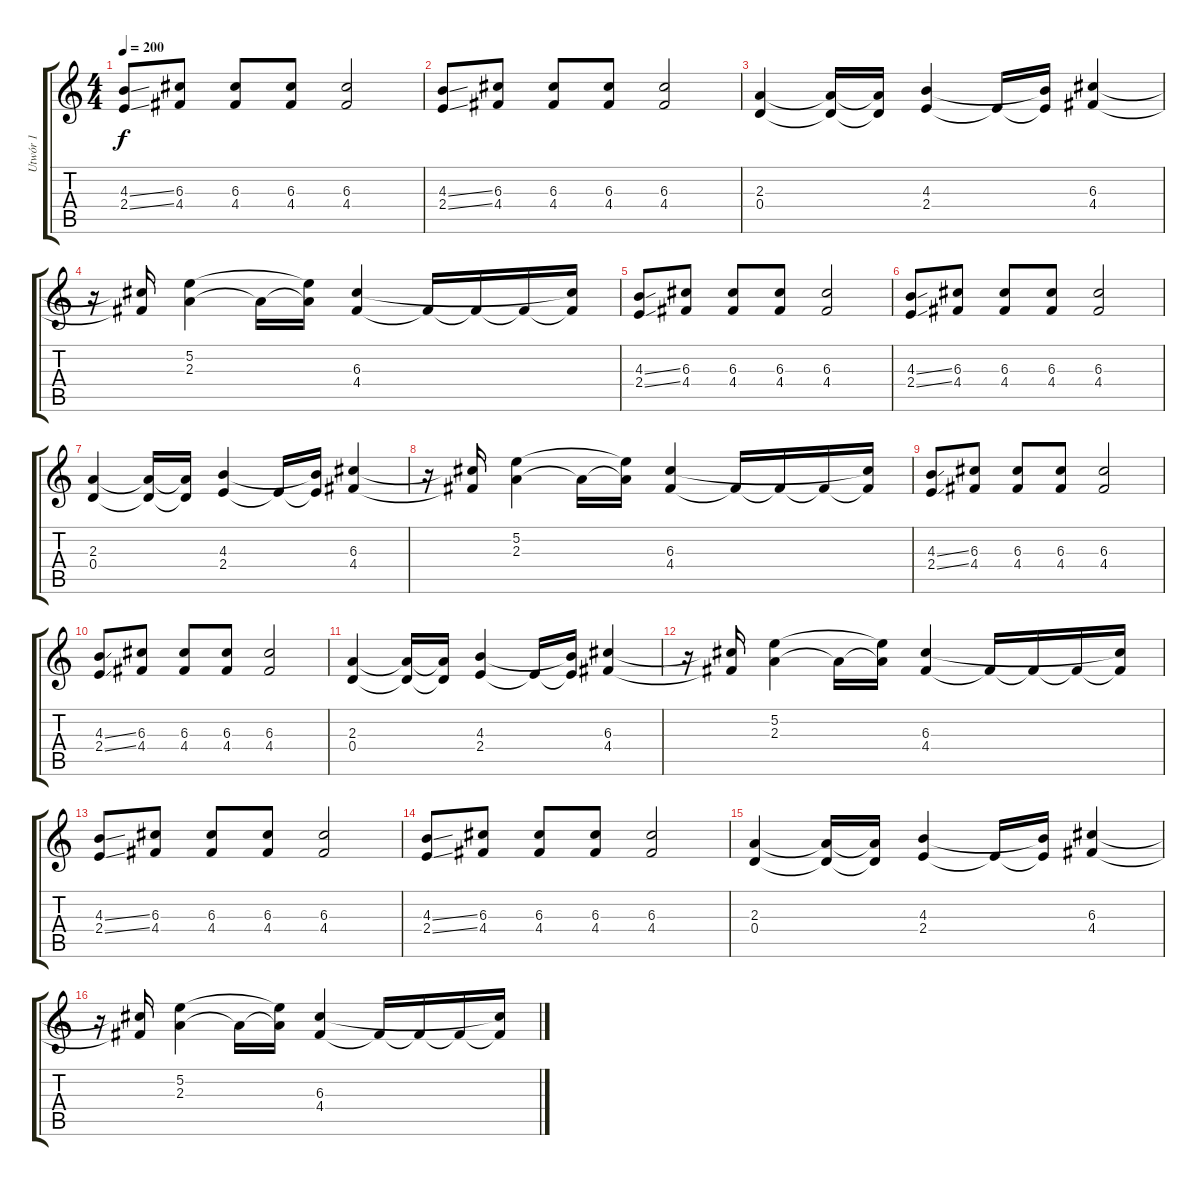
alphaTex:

\track ("Utwór 1" "Utwór 1") {instrument distortionguitar}
\staff {score tabs}
\tuning (E4 B3 G3 D3 A2 E2) {hide}
\ts (4 4)
\tempo 200
\clef g2
\ks c
(4.3{ss} 2.4{ss}).8{dy f instrument distortionguitar} (6.3 4.4).8 (6.3 4.4).8 (6.3 4.4).8 (6.3 4.4).2 |
(4.3{ss} 2.4{ss}).8 (6.3 4.4).8 (6.3 4.4).8 (6.3 4.4).8 (6.3 4.4).2 |
(2.3 0.4).4 (2.3{t} 0.4{t}).16 (2.3{t} 0.4{t}).16 (4.3 2.4).4 2.4{t}.16 (4.3{t} 2.4{t}).16 (6.3 4.4).4 |
r.16 (6.3{t} 4.4{t}).16 (5.2 2.3).4 2.3{t}.16 (5.2{t} 2.3{t}).16 (6.3 4.4).4 4.4{t}.16 4.4{t}.16 4.4{t}.16 (6.3{t} 4.4{t}).16 |
(4.3{ss} 2.4{ss}).8 (6.3 4.4).8 (6.3 4.4).8 (6.3 4.4).8 (6.3 4.4).2 |
(4.3{ss} 2.4{ss}).8 (6.3 4.4).8 (6.3 4.4).8 (6.3 4.4).8 (6.3 4.4).2 |
(2.3 0.4).4 (2.3{t} 0.4{t}).16 (2.3{t} 0.4{t}).16 (4.3 2.4).4 2.4{t}.16 (4.3{t} 2.4{t}).16 (6.3 4.4).4 |
r.16 (6.3{t} 4.4{t}).16 (5.2 2.3).4 2.3{t}.16 (5.2{t} 2.3{t}).16 (6.3 4.4).4 4.4{t}.16 4.4{t}.16 4.4{t}.16 (6.3{t} 4.4{t}).16 |
(4.3{ss} 2.4{ss}).8 (6.3 4.4).8 (6.3 4.4).8 (6.3 4.4).8 (6.3 4.4).2 |
(4.3{ss} 2.4{ss}).8 (6.3 4.4).8 (6.3 4.4).8 (6.3 4.4).8 (6.3 4.4).2 |
(2.3 0.4).4 (2.3{t} 0.4{t}).16 (2.3{t} 0.4{t}).16 (4.3 2.4).4 2.4{t}.16 (4.3{t} 2.4{t}).16 (6.3 4.4).4 |
r.16 (6.3{t} 4.4{t}).16 (5.2 2.3).4 2.3{t}.16 (5.2{t} 2.3{t}).16 (6.3 4.4).4 4.4{t}.16 4.4{t}.16 4.4{t}.16 (6.3{t} 4.4{t}).16 |
(4.3{ss} 2.4{ss}).8 (6.3 4.4).8 (6.3 4.4).8 (6.3 4.4).8 (6.3 4.4).2 |
(4.3{ss} 2.4{ss}).8 (6.3 4.4).8 (6.3 4.4).8 (6.3 4.4).8 (6.3 4.4).2 |
(2.3 0.4).4 (2.3{t} 0.4{t}).16 (2.3{t} 0.4{t}).16 (4.3 2.4).4 2.4{t}.16 (4.3{t} 2.4{t}).16 (6.3 4.4).4 |
r.16 (6.3{t} 4.4{t}).16 (5.2 2.3).4 2.3{t}.16 (5.2{t} 2.3{t}).16 (6.3 4.4).4 4.4{t}.16 4.4{t}.16 4.4{t}.16 (6.3{t} 4.4{t}).16
